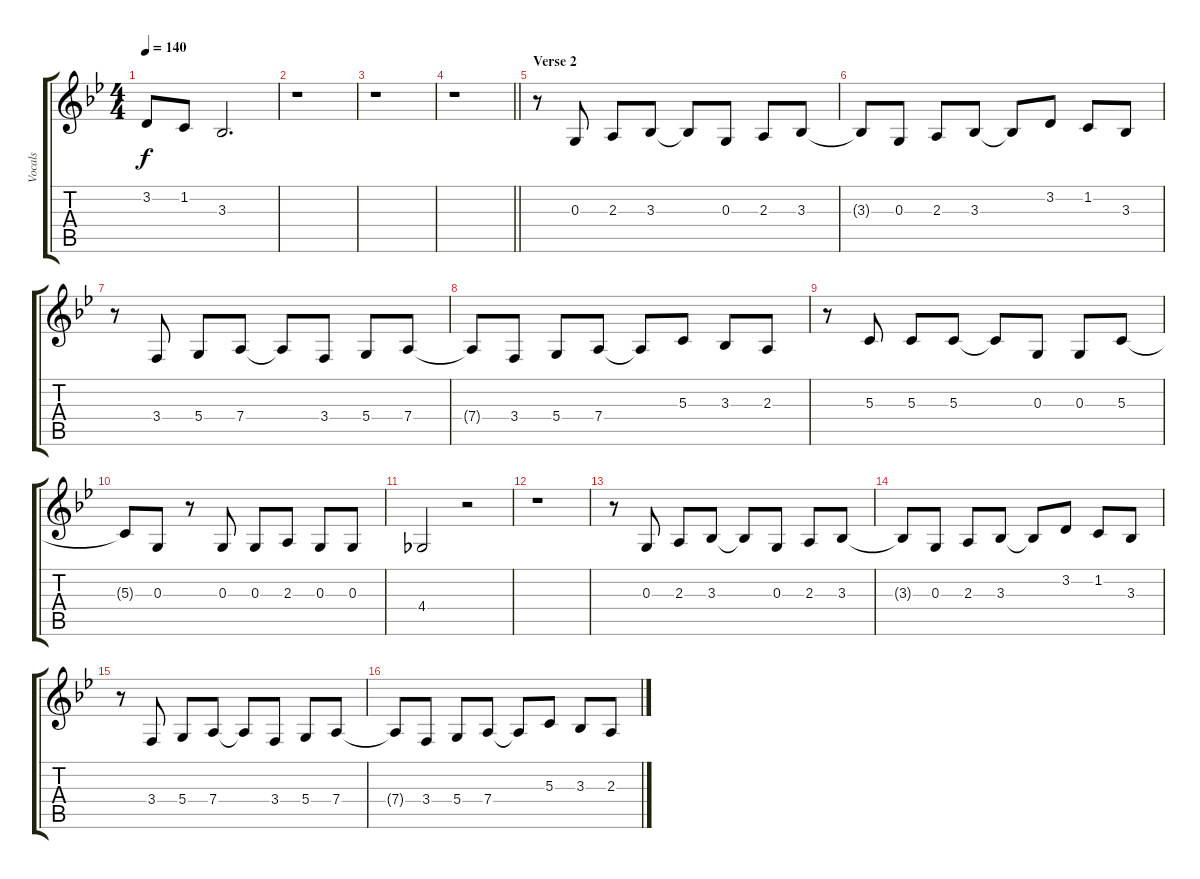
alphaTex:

\track ("Vocals" "Vocals") {instrument altosax}
\staff {score tabs}
\tuning (E4 B3 G3 D3 A2 E2) {hide}
\ts (4 4)
\tempo 140
\clef g2
\ks bb
3.2.8{dy f} 1.2.8 3.3.2{d} |
r.1 |
r.1 |
\barLineRight lightlight
r.1 |
\section ("" "Verse 2")
r.8 0.3.8 2.3.8 3.3.8 3.3{t}.8 0.3.8 2.3.8 3.3.8 |
3.3{t}.8 0.3.8 2.3.8 3.3.8 3.3{t}.8 3.2.8 1.2.8 3.3.8 |
r.8 3.4.8 5.4.8 7.4.8 7.4{t}.8 3.4.8 5.4.8 7.4.8 |
7.4{t}.8 3.4.8 5.4.8 7.4.8 7.4{t}.8 5.3.8 3.3.8 2.3.8 |
r.8 5.3.8 5.3.8 5.3.8 5.3{t}.8 0.3.8 0.3.8 5.3.8 |
5.3{t}.8 0.3.8 r.8 0.3.8 0.3.8 2.3.8 0.3.8 0.3.8 |
4.4.2 r.2 |
r.1 |
r.8 0.3.8 2.3.8 3.3.8 3.3{t}.8 0.3.8 2.3.8 3.3.8 |
3.3{t}.8 0.3.8 2.3.8 3.3.8 3.3{t}.8 3.2.8 1.2.8 3.3.8 |
r.8 3.4.8 5.4.8 7.4.8 7.4{t}.8 3.4.8 5.4.8 7.4.8 |
7.4{t}.8 3.4.8 5.4.8 7.4.8 7.4{t}.8 5.3.8 3.3.8 2.3.8
